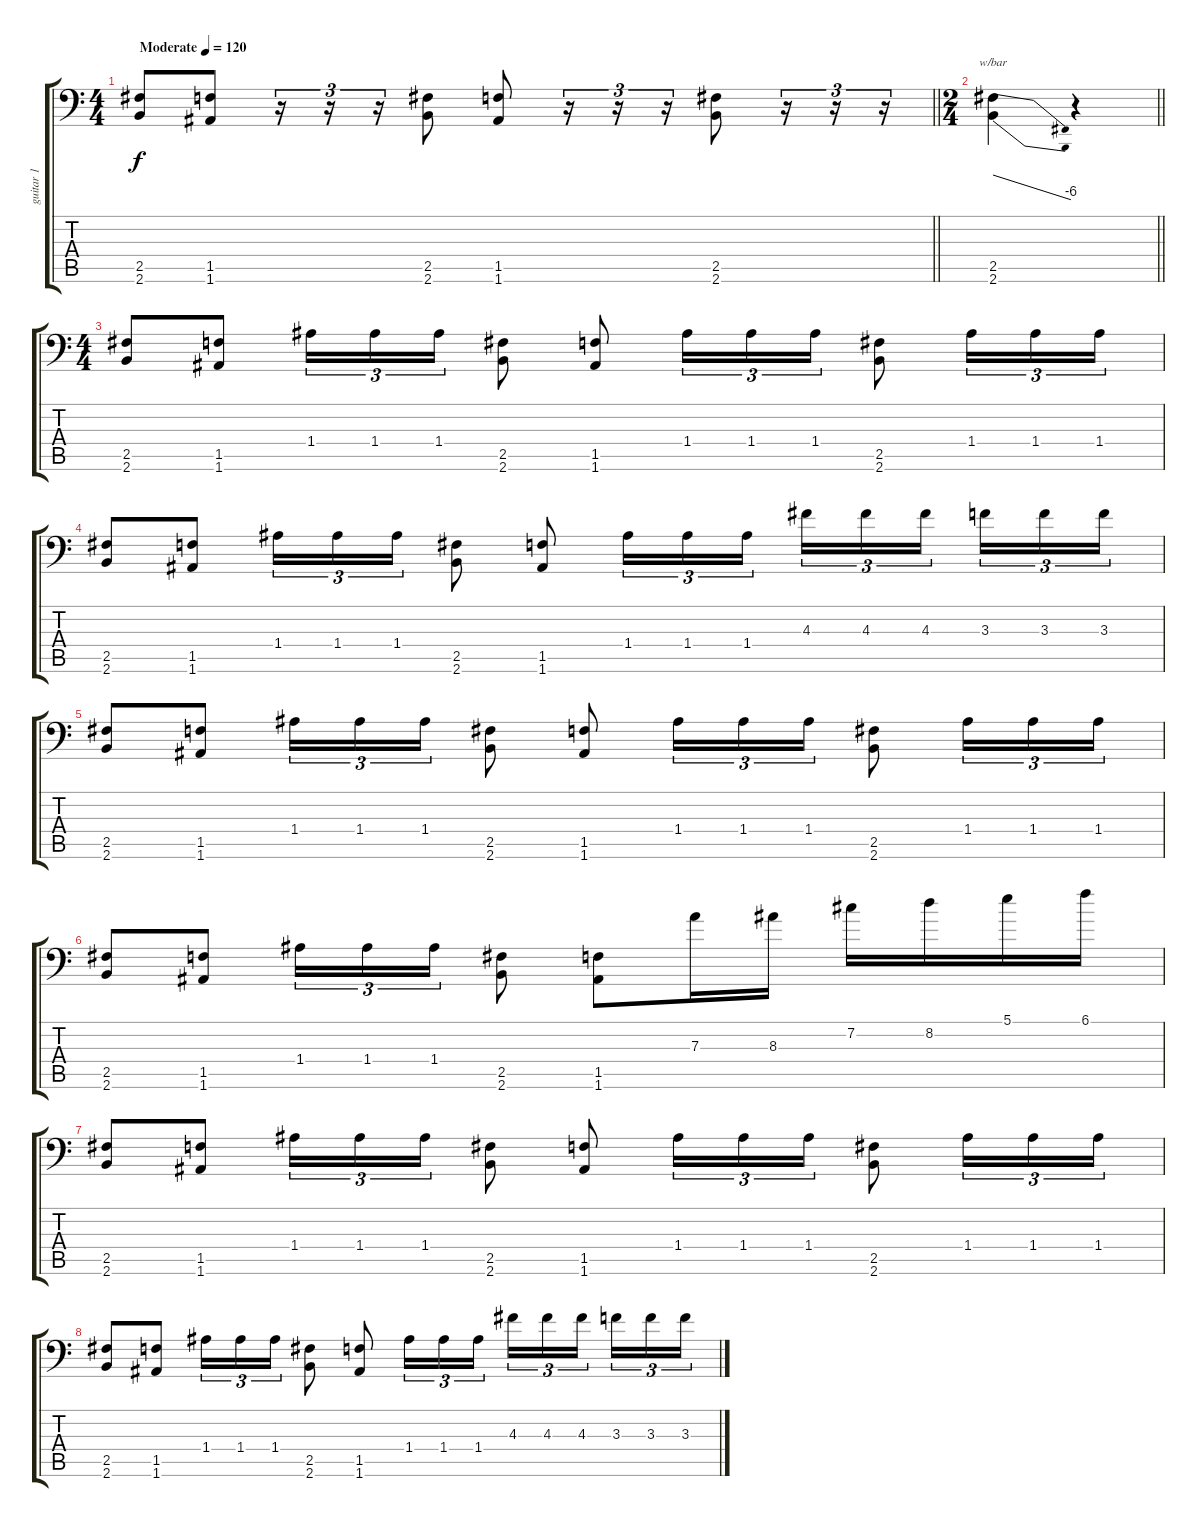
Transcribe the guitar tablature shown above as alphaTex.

\track ("guitar 1" "guitar 1") {instrument overdrivenguitar}
\staff {score tabs}
\tuning (B3 Gb3 D3 A2 E2 A1) {hide}
\ts (4 4)
\section ("" "")
\tempo (120 "Moderate")
\clef f4
\barLineRight lightlight
\ks c
(2.5 2.6).8{dy f instrument overdrivenguitar} (1.5 1.6).8 r.16{tu (3 2)} r.16{tu (3 2)} r.16{tu (3 2)} (2.5 2.6).8 (1.5 1.6).8 r.16{tu (3 2)} r.16{tu (3 2)} r.16{tu (3 2)} (2.5 2.6).8 r.16{tu (3 2)} r.16{tu (3 2)} r.16{tu (3 2)} |
\ts (2 4)
\section ("" "")
\barLineRight lightlight
(2.5 2.6).4{tbe (dive default 0 0 60 -24)} r.4 |
\ts (4 4)
\section ("" "")
(2.5 2.6).8 (1.5 1.6).8 1.4.16{tu (3 2)} 1.4.16{tu (3 2)} 1.4.16{tu (3 2)} (2.5 2.6).8 (1.5 1.6).8 1.4.16{tu (3 2)} 1.4.16{tu (3 2)} 1.4.16{tu (3 2)} (2.5 2.6).8 1.4.16{tu (3 2)} 1.4.16{tu (3 2)} 1.4.16{tu (3 2)} |
(2.5 2.6).8 (1.5 1.6).8 1.4.16{tu (3 2)} 1.4.16{tu (3 2)} 1.4.16{tu (3 2)} (2.5 2.6).8 (1.5 1.6).8 1.4.16{tu (3 2)} 1.4.16{tu (3 2)} 1.4.16{tu (3 2)} 4.3.16{tu (3 2)} 4.3.16{tu (3 2)} 4.3.16{tu (3 2) beam splitsecondary} 3.3.16{tu (3 2)} 3.3.16{tu (3 2)} 3.3.16{tu (3 2)} |
(2.5 2.6).8 (1.5 1.6).8 1.4.16{tu (3 2)} 1.4.16{tu (3 2)} 1.4.16{tu (3 2)} (2.5 2.6).8 (1.5 1.6).8 1.4.16{tu (3 2)} 1.4.16{tu (3 2)} 1.4.16{tu (3 2)} (2.5 2.6).8 1.4.16{tu (3 2)} 1.4.16{tu (3 2)} 1.4.16{tu (3 2)} |
(2.5 2.6).8 (1.5 1.6).8 1.4.16{tu (3 2)} 1.4.16{tu (3 2)} 1.4.16{tu (3 2)} (2.5 2.6).8 (1.5 1.6).8 7.3.16 8.3.16 7.2.16 8.2.16 5.1.16 6.1.16 |
(2.5 2.6).8 (1.5 1.6).8 1.4.16{tu (3 2)} 1.4.16{tu (3 2)} 1.4.16{tu (3 2)} (2.5 2.6).8 (1.5 1.6).8 1.4.16{tu (3 2)} 1.4.16{tu (3 2)} 1.4.16{tu (3 2)} (2.5 2.6).8 1.4.16{tu (3 2)} 1.4.16{tu (3 2)} 1.4.16{tu (3 2)} |
(2.5 2.6).8 (1.5 1.6).8 1.4.16{tu (3 2)} 1.4.16{tu (3 2)} 1.4.16{tu (3 2)} (2.5 2.6).8 (1.5 1.6).8 1.4.16{tu (3 2)} 1.4.16{tu (3 2)} 1.4.16{tu (3 2)} 4.3.16{tu (3 2)} 4.3.16{tu (3 2)} 4.3.16{tu (3 2) beam splitsecondary} 3.3.16{tu (3 2)} 3.3.16{tu (3 2)} 3.3.16{tu (3 2)}
